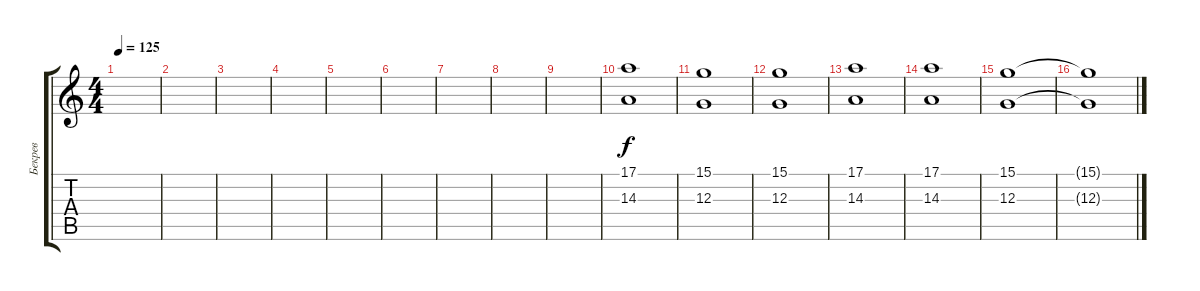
\track ("Бекрев" "Бекрев") {instrument stringensemble1}
\staff {score tabs}
\tuning (E4 B3 G3 D3 A2 E2) {hide}
\ts (4 4)
\tempo 125
\clef g2
\ks c
|
|
|
|
|
|
|
|
|
(17.1 14.3).1 |
(15.1 12.3).1 |
(15.1 12.3).1 |
(17.1 14.3).1 |
(17.1 14.3).1 |
(15.1 12.3).1 |
(15.1{t} 12.3{t}).1
